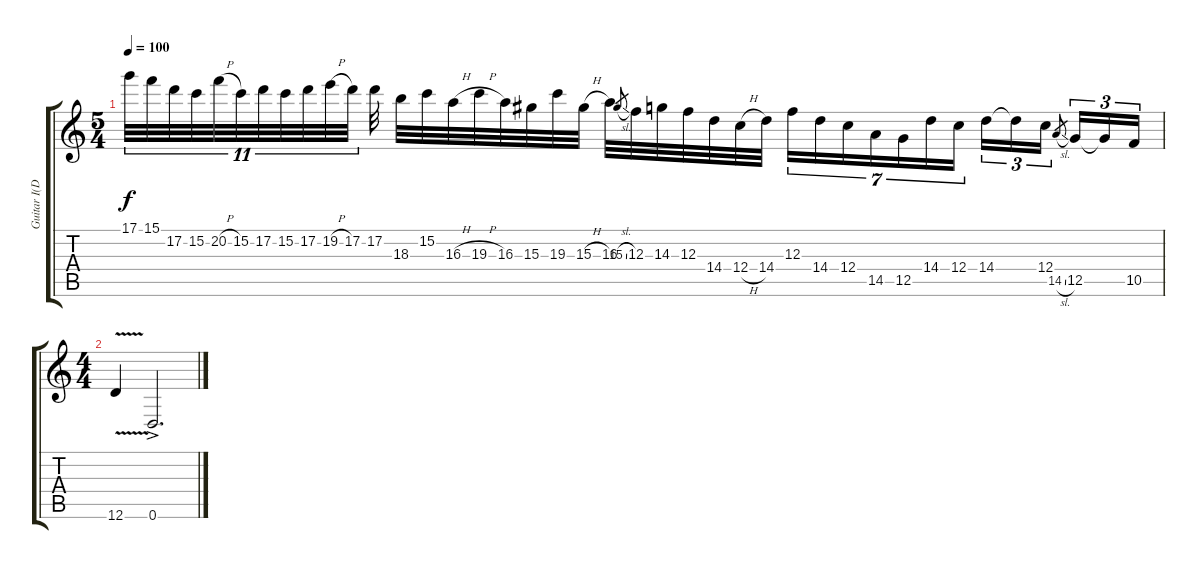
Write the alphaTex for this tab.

\track ("Guitar I(Distortion+Octaver)" "Guitar I(D") {instrument distortionguitar}
\staff {score tabs}
\tuning (D4 A3 F3 C3 G2 D2) {hide}
\ts (5 4)
\tempo 100
\clef g2
\ks c
17.1.32{tu (11 8) dy f} 15.1.32{tu (11 8)} 17.2.32{tu (11 8)} 15.2.32{tu (11 8)} 20.2{h}.32{tu (11 8)} 15.2.32{tu (11 8)} 17.2.32{tu (11 8)} 15.2.32{tu (11 8)} 17.2.32{tu (11 8)} 19.2{h}.32{tu (11 8)} 17.2.32{tu (11 8)} 17.2.32 18.3.32 15.2.32 16.3{h}.32 19.3{h}.32 16.3.32 15.3.32 19.3.32 15.3{h}.32 16.3.32 15.3{sl}.8{gr} 12.3.32 14.3.32 12.3.32 14.4.32 12.4{h}.32 14.4.32 12.3.16{tu (7 4)} 14.4.16{tu (7 4)} 12.4.16{tu (7 4)} 14.5.16{tu (7 4)} 12.5.16{tu (7 4)} 14.4.16{tu (7 4)} 12.4.16{tu (7 4)} 14.4.16{tu (3 2)} 14.4{t}.16{tu (3 2)} 12.4.16{tu (3 2)} 14.5{sl}.8{gr} 12.5.16{tu (3 2)} 12.5{t}.16{tu (3 2)} 10.5.16{tu (3 2)} |
\ts (4 4)
12.6{v}.4 0.6{ac}.2{d}
